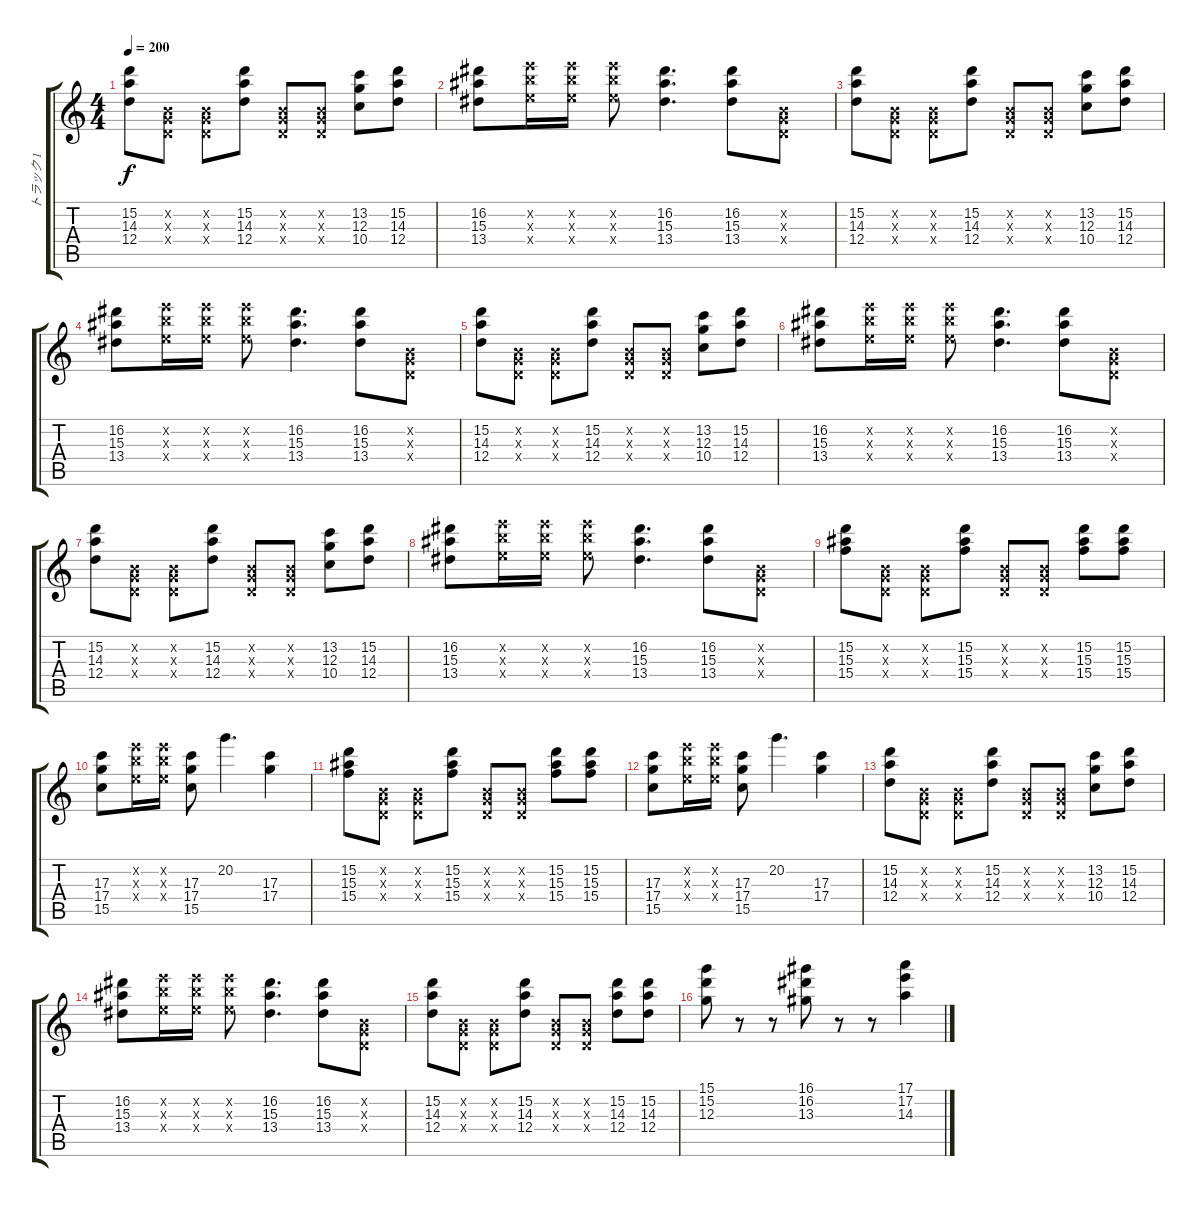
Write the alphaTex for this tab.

\track ("トラック 1" "トラック 1") {instrument distortionguitar}
\staff {score tabs}
\tuning (E4 B3 G3 D3 A2 E2) {hide}
\ts (4 4)
\tempo 200
\clef g2
\ks c
(15.2 14.3 12.4).8{dy f} (0.2{x} 0.3{x} 0.4{x}).8 (0.2{x} 0.3{x} 0.4{x}).8 (15.2 14.3 12.4).8 (0.2{x} 0.3{x} 0.4{x}).8 (0.2{x} 0.3{x} 0.4{x}).8 (13.2 12.3 10.4).8 (15.2 14.3 12.4).8 |
(16.2 15.3 13.4).8 (17.2{x} 16.3{x} 14.4{x}).16 (17.2{x} 16.3{x} 14.4{x}).16 (17.2{x} 16.3{x} 14.4{x}).8 (16.2 15.3 13.4).4{d} (16.2 15.3 13.4).8 (0.2{x} 0.3{x} 0.4{x}).8 |
(15.2 14.3 12.4).8 (0.2{x} 0.3{x} 0.4{x}).8 (0.2{x} 0.3{x} 0.4{x}).8 (15.2 14.3 12.4).8 (0.2{x} 0.3{x} 0.4{x}).8 (0.2{x} 0.3{x} 0.4{x}).8 (13.2 12.3 10.4).8 (15.2 14.3 12.4).8 |
(16.2 15.3 13.4).8 (17.2{x} 16.3{x} 14.4{x}).16 (17.2{x} 16.3{x} 14.4{x}).16 (17.2{x} 16.3{x} 14.4{x}).8 (16.2 15.3 13.4).4{d} (16.2 15.3 13.4).8 (0.2{x} 0.3{x} 0.4{x}).8 |
(15.2 14.3 12.4).8 (0.2{x} 0.3{x} 0.4{x}).8 (0.2{x} 0.3{x} 0.4{x}).8 (15.2 14.3 12.4).8 (0.2{x} 0.3{x} 0.4{x}).8 (0.2{x} 0.3{x} 0.4{x}).8 (13.2 12.3 10.4).8 (15.2 14.3 12.4).8 |
(16.2 15.3 13.4).8 (17.2{x} 16.3{x} 14.4{x}).16 (17.2{x} 16.3{x} 14.4{x}).16 (17.2{x} 16.3{x} 14.4{x}).8 (16.2 15.3 13.4).4{d} (16.2 15.3 13.4).8 (0.2{x} 0.3{x} 0.4{x}).8 |
(15.2 14.3 12.4).8 (0.2{x} 0.3{x} 0.4{x}).8 (0.2{x} 0.3{x} 0.4{x}).8 (15.2 14.3 12.4).8 (0.2{x} 0.3{x} 0.4{x}).8 (0.2{x} 0.3{x} 0.4{x}).8 (13.2 12.3 10.4).8 (15.2 14.3 12.4).8 |
(16.2 15.3 13.4).8 (17.2{x} 16.3{x} 14.4{x}).16 (17.2{x} 16.3{x} 14.4{x}).16 (17.2{x} 16.3{x} 14.4{x}).8 (16.2 15.3 13.4).4{d} (16.2 15.3 13.4).8 (0.2{x} 0.3{x} 0.4{x}).8 |
(15.2 15.3 15.4).8 (0.2{x} 0.3{x} 0.4{x}).8 (0.2{x} 0.3{x} 0.4{x}).8 (15.2 15.3 15.4).8 (0.2{x} 0.3{x} 0.4{x}).8 (0.2{x} 0.3{x} 0.4{x}).8 (15.2 15.3 15.4).8 (15.2 15.3 15.4).8 |
(17.3 17.4 15.5).8 (17.2{x} 16.3{x} 14.4{x}).16 (17.2{x} 16.3{x} 14.4{x}).16 (17.3 17.4 15.5).8 20.2.4{d} (17.3 17.4).4 |
(15.2 15.3 15.4).8 (0.2{x} 0.3{x} 0.4{x}).8 (0.2{x} 0.3{x} 0.4{x}).8 (15.2 15.3 15.4).8 (0.2{x} 0.3{x} 0.4{x}).8 (0.2{x} 0.3{x} 0.4{x}).8 (15.2 15.3 15.4).8 (15.2 15.3 15.4).8 |
(17.3 17.4 15.5).8 (17.2{x} 16.3{x} 14.4{x}).16 (17.2{x} 16.3{x} 14.4{x}).16 (17.3 17.4 15.5).8 20.2.4{d} (17.3 17.4).4 |
(15.2 14.3 12.4).8 (0.2{x} 0.3{x} 0.4{x}).8 (0.2{x} 0.3{x} 0.4{x}).8 (15.2 14.3 12.4).8 (0.2{x} 0.3{x} 0.4{x}).8 (0.2{x} 0.3{x} 0.4{x}).8 (13.2 12.3 10.4).8 (15.2 14.3 12.4).8 |
(16.2 15.3 13.4).8 (17.2{x} 16.3{x} 14.4{x}).16 (17.2{x} 16.3{x} 14.4{x}).16 (17.2{x} 16.3{x} 14.4{x}).8 (16.2 15.3 13.4).4{d} (16.2 15.3 13.4).8 (0.2{x} 0.3{x} 0.4{x}).8 |
(15.2 14.3 12.4).8 (0.2{x} 0.3{x} 0.4{x}).8 (0.2{x} 0.3{x} 0.4{x}).8 (15.2 14.3 12.4).8 (0.2{x} 0.3{x} 0.4{x}).8 (0.2{x} 0.3{x} 0.4{x}).8 (15.2 14.3 12.4).8 (15.2 14.3 12.4).8 |
(15.1 15.2 12.3).8 r.8 r.8 (16.1 16.2 13.3).8 r.8 r.8 (17.1 17.2 14.3).4
